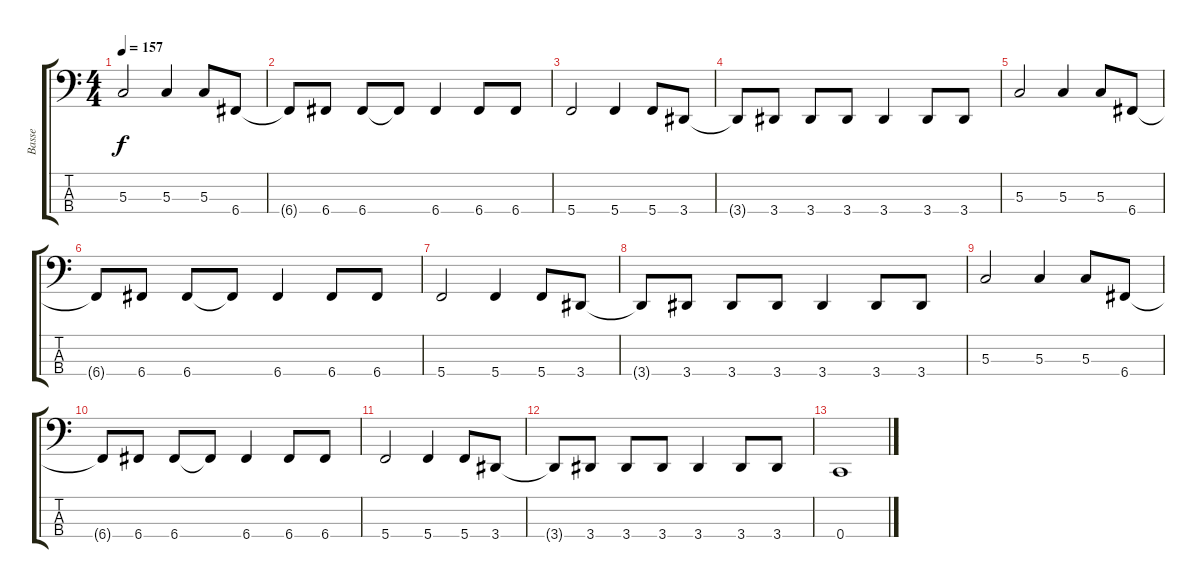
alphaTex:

\track ("Basse" "Basse") {instrument electricbassfinger}
\staff {score tabs}
\tuning (F2 C2 G1 C1) {hide}
\ts (4 4)
\tempo 157
\clef f4
\ks c
5.3.2{dy f} 5.3.4 5.3.8 6.4.8 |
6.4{t}.8 6.4.8 6.4.8 6.4{t}.8 6.4.4 6.4.8 6.4.8 |
5.4.2 5.4.4 5.4.8 3.4.8 |
3.4{t}.8 3.4.8 3.4.8 3.4.8 3.4.4 3.4.8 3.4.8 |
5.3.2 5.3.4 5.3.8 6.4.8 |
6.4{t}.8 6.4.8 6.4.8 6.4{t}.8 6.4.4 6.4.8 6.4.8 |
5.4.2 5.4.4 5.4.8 3.4.8 |
3.4{t}.8 3.4.8 3.4.8 3.4.8 3.4.4 3.4.8 3.4.8 |
5.3.2 5.3.4 5.3.8 6.4.8 |
6.4{t}.8 6.4.8 6.4.8 6.4{t}.8 6.4.4 6.4.8 6.4.8 |
5.4.2 5.4.4 5.4.8 3.4.8 |
3.4{t}.8 3.4.8 3.4.8 3.4.8 3.4.4 3.4.8 3.4.8 |
0.4.1
